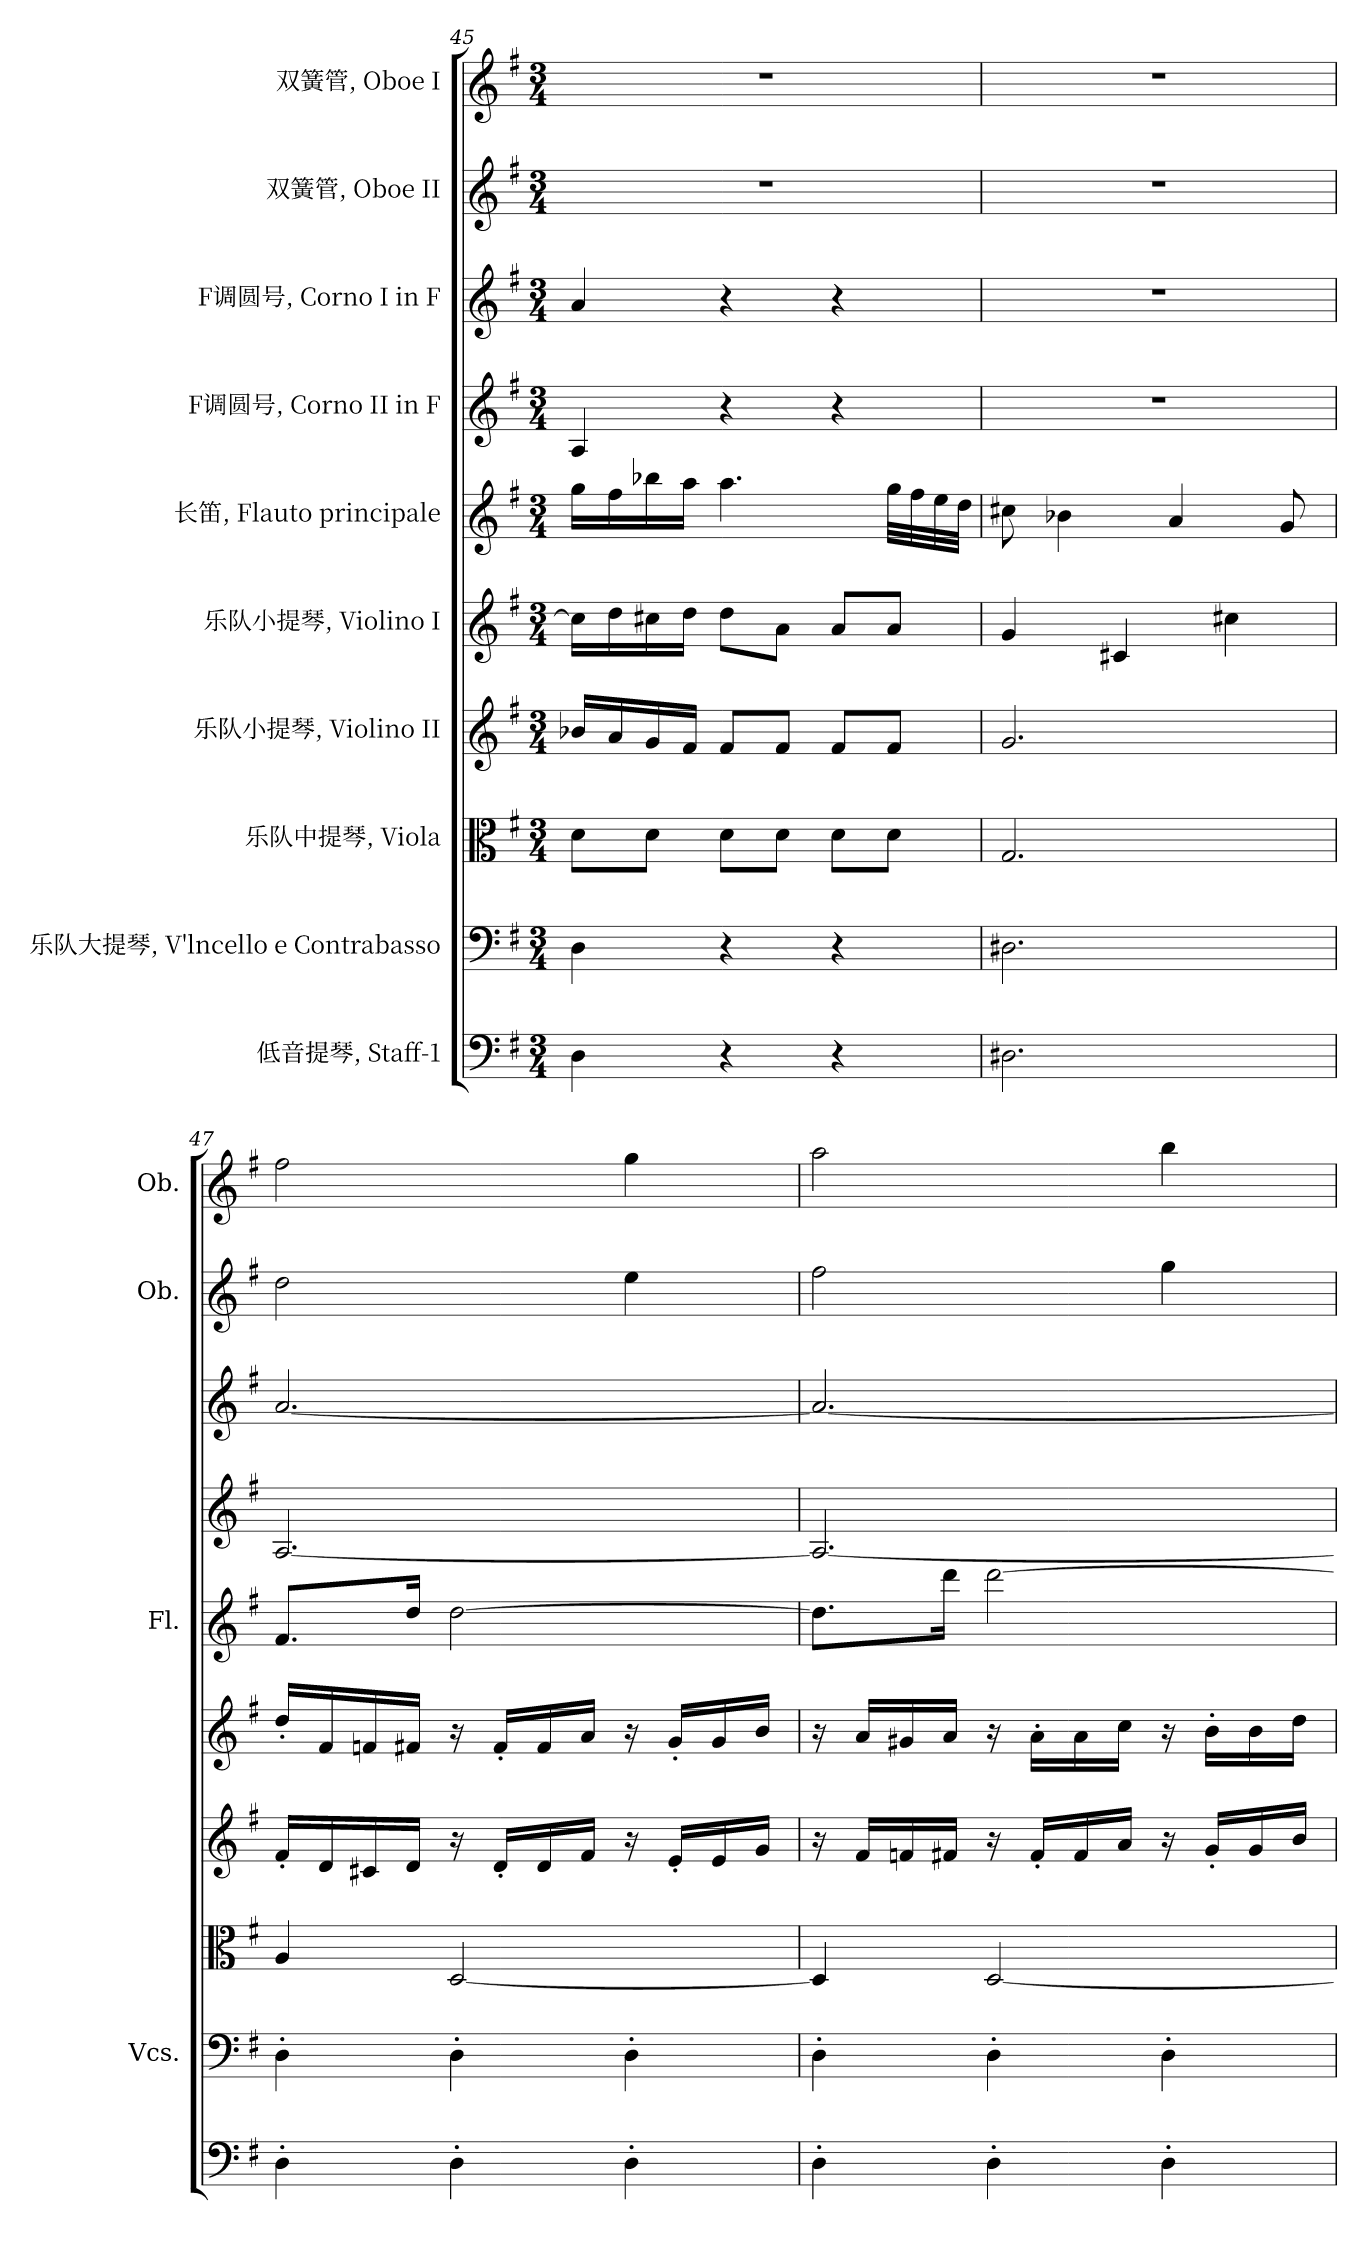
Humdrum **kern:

**kern	**kern	**kern	**kern	**kern	**kern	**kern	**kern	**kern	**kern
*part10	*part9	*part8	*part7	*part6	*part5	*part4	*part3	*part2	*part1
*staff10	*staff9	*staff8	*staff7	*staff6	*staff5	*staff4	*staff3	*staff2	*staff1
*I"低音提琴, Staff-1	*I"乐队大提琴, V'lncello e Contrabasso	*I"乐队中提琴, Viola	*I"乐队小提琴, Violino II	*I"乐队小提琴, Violino I	*I"长笛, Flauto principale	*I"F调圆号, Corno II in F	*I"F调圆号, Corno I in F	*I"双簧管, Oboe II	*I"双簧管, Oboe I
*	*I'Vcs.	*	*	*	*I'Fl.	*	*	*I'Ob.	*I'Ob.
*clefF4	*clefF4	*clefC3	*clefG2	*clefG2	*clefG2	*clefG2	*clefG2	*clefG2	*clefG2
*ITrd7c12	*	*	*	*	*	*ITrd4c7	*ITrd4c7	*	*
*k[f#]	*k[f#]	*k[f#]	*k[f#]	*k[f#]	*k[f#]	*k[]	*k[]	*k[f#]	*k[f#]
*M3/4	*M3/4	*M3/4	*M3/4	*M3/4	*M3/4	*M3/4	*M3/4	*M3/4	*M3/4
=45	=45	=45	=45	=45	=45	=45	=45	=45	=45
4DD\	4D\	8d\L	16b-X/LL	16cc#\LL]	16gg\LL	4D/	4d/	2.r	2.r
.	.	.	16a/	16dd\	16ff#\	.	.	.	.
.	.	8d\J	16g/	16cc#X\	16bb-X\	.	.	.	.
.	.	.	16f#/JJ	16dd\JJ	16aa\JJ	.	.	.	.
4r	4r	8d\L	8f#/L	8dd\L	4.aa\	4r	4r	.	.
.	.	8d\J	8f#/J	8a\J	.	.	.	.	.
4r	4r	8d\L	8f#/L	8a/L	.	4r	4r	.	.
.	.	8d\J	8f#/J	8a/J	32gg\LLL	.	.	.	.
.	.	.	.	.	32ff#\	.	.	.	.
.	.	.	.	.	32ee\	.	.	.	.
.	.	.	.	.	32dd\JJJ	.	.	.	.
=46	=46	=46	=46	=46	=46	=46	=46	=46	=46
2.DD#X\	2.D#X\	2.G/	2.g/	4g/	8cc#X\	2.r	2.r	2.r	2.r
.	.	.	.	.	4b-X\	.	.	.	.
.	.	.	.	4c#X/	.	.	.	.	.
.	.	.	.	.	4a/	.	.	.	.
.	.	.	.	4cc#X\	.	.	.	.	.
.	.	.	.	.	8g/	.	.	.	.
!!LO:PB:g=z
=47	=47	=47	=47	=47	=47	=47	=47	=47	=47
4DD'\	4D'\	4A/	16f#'/LL	16dd'/LL	8.f#/L	[2.D/	[2.d/	2dd\	2ff#\
.	.	.	16d/	16f#/	.	.	.	.	.
.	.	.	16c#X/	16fn/	.	.	.	.	.
.	.	.	16d/JJ	16f#X/JJ	16dd/Jk	.	.	.	.
4DD'\	4D'\	[2D/	16r	16r	[2dd\	.	.	.	.
.	.	.	16d'/LL	16f#'/LL	.	.	.	.	.
.	.	.	16d/	16f#/	.	.	.	.	.
.	.	.	16f#/JJ	16a/JJ	.	.	.	.	.
4DD'\	4D'\	.	16r	16r	.	.	.	4ee\	4gg\
.	.	.	16e'/LL	16g'/LL	.	.	.	.	.
.	.	.	16e/	16g/	.	.	.	.	.
.	.	.	16g/JJ	16b/JJ	.	.	.	.	.
=48	=48	=48	=48	=48	=48	=48	=48	=48	=48
4DD'\	4D'\	4D/]	16r	16r	8.dd\L]	2.D/_	2.d/_	2ff#\	2aa\
.	.	.	16f#/LL	16a/LL	.	.	.	.	.
.	.	.	16fn/	16g#X/	.	.	.	.	.
.	.	.	16f#X/JJ	16a/JJ	16ddd\Jk	.	.	.	.
4DD'\	4D'\	[2D/	16r	16r	[2ddd\	.	.	.	.
.	.	.	16f#'/LL	16a'\LL	.	.	.	.	.
.	.	.	16f#/	16a\	.	.	.	.	.
.	.	.	16a/JJ	16cc\JJ	.	.	.	.	.
4DD'\	4D'\	.	16r	16r	.	.	.	4gg\	4bb\
.	.	.	16g'/LL	16b'\LL	.	.	.	.	.
.	.	.	16g/	16b\	.	.	.	.	.
.	.	.	16b/JJ	16dd\JJ	.	.	.	.	.
=	=	=	=	=	=	=	=	=	=
*-	*-	*-	*-	*-	*-	*-	*-	*-	*-
